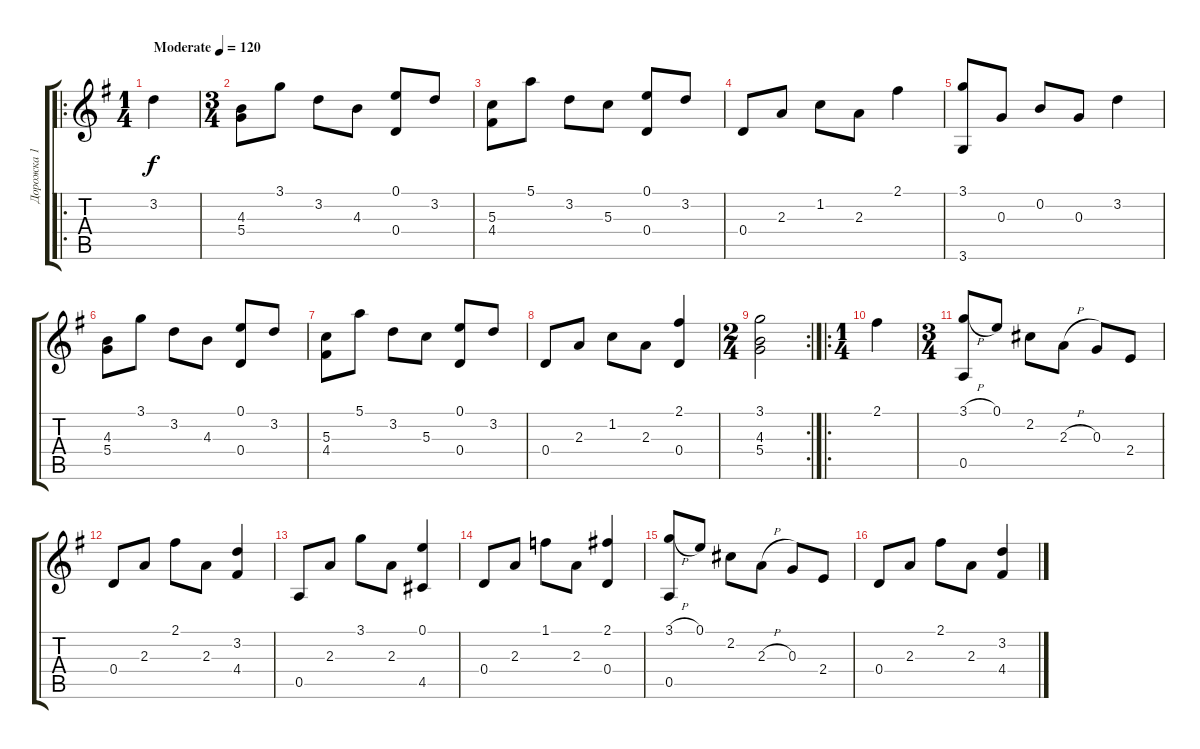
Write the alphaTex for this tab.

\track ("Дорожка 1" "Дорожка 1") {instrument acousticguitarnylon}
\staff {score tabs}
\tuning (E4 B3 G3 D3 A2 E2) {hide}
\ro
\ts (1 4)
\tempo (120 "Moderate")
\clef g2
\ks g
3.2.4{dy f instrument acousticguitarnylon} |
\ts (3 4)
(4.3 5.4).8 3.1.8 3.2.8 4.3.8 (0.1 0.4).8 3.2.8 |
(5.3 4.4).8 5.1.8 3.2.8 5.3.8 (0.1 0.4).8 3.2.8 |
0.4.8 2.3.8 1.2.8 2.3.8 2.1.4 |
(3.1 3.6).8 0.3.8 0.2.8 0.3.8 3.2.4 |
(4.3 5.4).8 3.1.8 3.2.8 4.3.8 (0.1 0.4).8 3.2.8 |
(5.3 4.4).8 5.1.8 3.2.8 5.3.8 (0.1 0.4).8 3.2.8 |
0.4.8 2.3.8 1.2.8 2.3.8 (2.1 0.4).4 |
\rc 2
\ts (2 4)
(3.1 4.3 5.4).2 |
\ro
\ts (1 4)
2.1.4 |
\ts (3 4)
(3.1{h} 0.5).8 0.1.8 2.2.8 2.3{h}.8 0.3.8 2.4.8 |
0.4.8 2.3.8 2.1.8 2.3.8 (3.2 4.4).4 |
0.5.8 2.3.8 3.1.8 2.3.8 (0.1 4.5).4 |
0.4.8 2.3.8 1.1.8 2.3.8 (2.1 0.4).4 |
(3.1{h} 0.5).8 0.1.8 2.2.8 2.3{h}.8 0.3.8 2.4.8 |
0.4.8 2.3.8 2.1.8 2.3.8 (3.2 4.4).4
